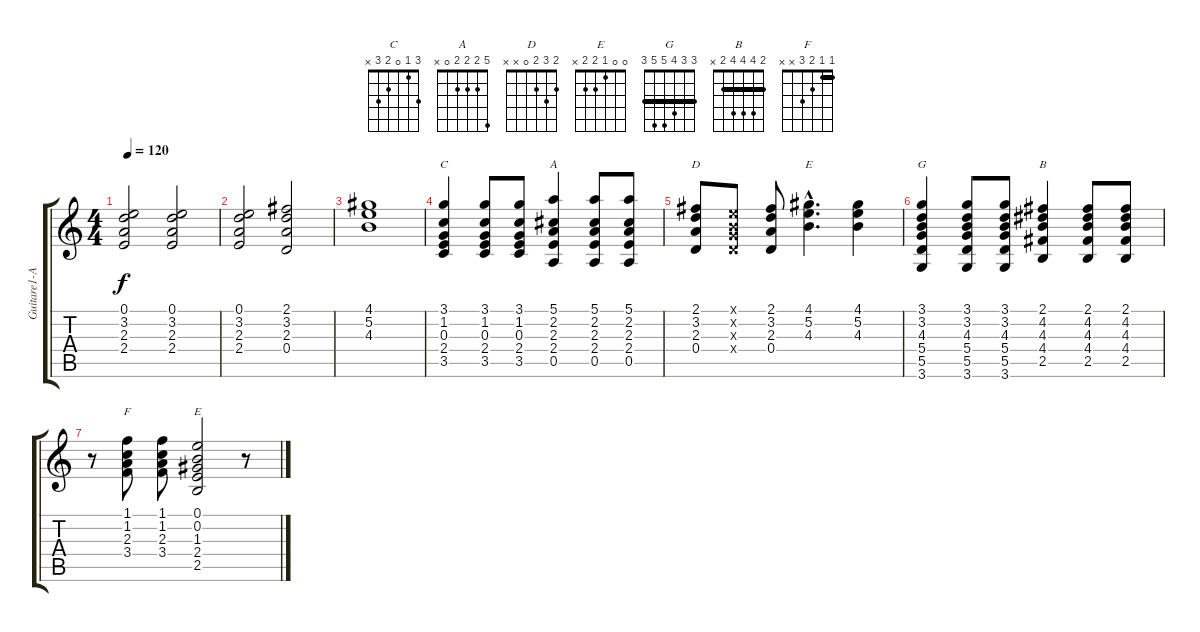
\track ("Guitare1-Accords" "Guitare1-A") {instrument acousticguitarnylon}
\staff {score tabs}
\tuning (E4 B3 G3 D3 A2 E2) {hide}
\chord ("C" 3 1 0 2 3 x)
\chord ("A" 5 2 2 2 0 x)
\chord ("D" 2 3 2 0 x x)
\chord ("E" 4 5 4 x x x)
\chord ("G" 3 3 4 5 5 3) {barre 3}
\chord ("B" 2 4 4 4 2 x) {barre 2}
\chord ("F" 1 1 2 3 x x) {barre 1}
\chord ("E" 0 0 1 2 2 x)
\ts (4 4)
\tempo 120
\clef g2
\ks c
(0.1 3.2 2.3 2.4).2{dy f} (0.1 3.2 2.3 2.4).2 |
(0.1 3.2 2.3 2.4).2 (2.1 3.2 2.3 0.4).2 |
(4.1 5.2 4.3).1 |
(3.1 1.2 0.3 2.4 3.5).4{ch "C" volume 14} (3.1 1.2 0.3 2.4 3.5).8 (3.1 1.2 0.3 2.4 3.5).8 (5.1 2.2 2.3 2.4 0.5).4{ch "A"} (5.1 2.2 2.3 2.4 0.5).8 (5.1 2.2 2.3 2.4 0.5).8 |
(2.1 3.2 2.3 0.4).8{ch "D"} (0.1{x} 0.2{x} 0.3{x} 0.4{x}).8 (2.1 3.2 2.3 0.4).8 (4.1{hac} 5.2{hac} 4.3{hac}).4{d ch "E"} (4.1 5.2 4.3).4 |
(3.1 3.2 4.3 5.4 5.5 3.6).4{ch "G"} (3.1 3.2 4.3 5.4 5.5 3.6).8 (3.1 3.2 4.3 5.4 5.5 3.6).8 (2.1 4.2 4.3 4.4 2.5).4{ch "B"} (2.1 4.2 4.3 4.4 2.5).8 (2.1 4.2 4.3 4.4 2.5).8 |
r.8 (1.1 1.2 2.3 3.4).8{ch "F"} (1.1 1.2 2.3 3.4).8 (0.1 0.2 1.3 2.4 2.5).2{ch "E"} r.8
